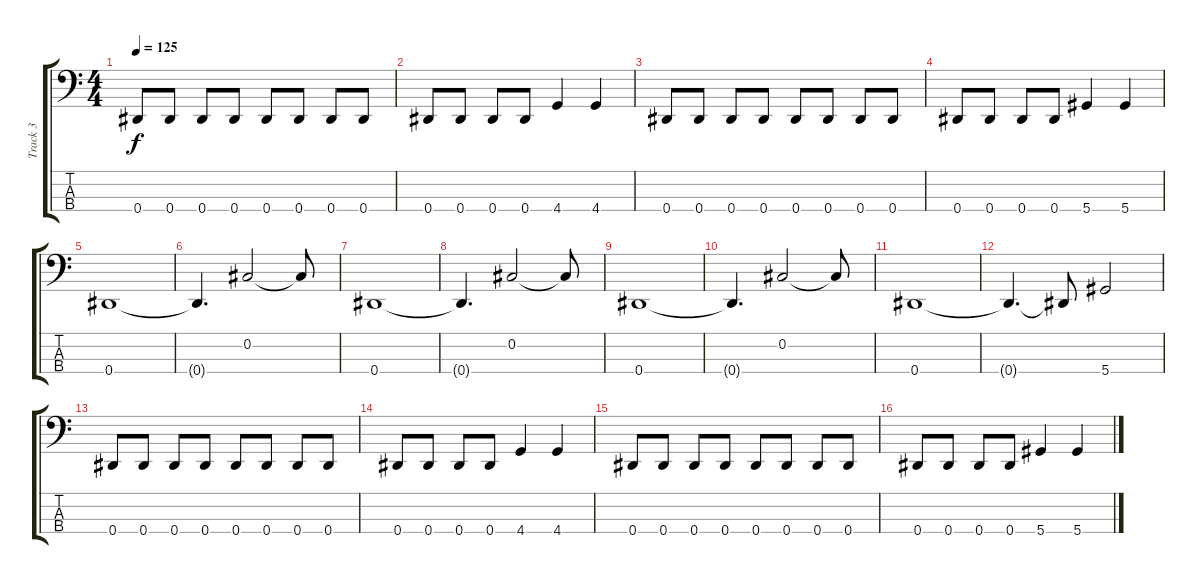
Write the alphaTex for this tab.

\track ("Track 3" "Track 3") {instrument electricbassfinger}
\staff {score tabs}
\tuning (Gb2 Db2 Ab1 Eb1) {hide}
\ts (4 4)
\tempo 125
\clef f4
\ks c
0.4.8{dy f} 0.4.8 0.4.8 0.4.8 0.4.8 0.4.8 0.4.8 0.4.8 |
0.4.8 0.4.8 0.4.8 0.4.8 4.4.4 4.4.4 |
0.4.8 0.4.8 0.4.8 0.4.8 0.4.8 0.4.8 0.4.8 0.4.8 |
0.4.8 0.4.8 0.4.8 0.4.8 5.4.4 5.4.4 |
0.4.1 |
0.4{t}.4{d} 0.2.2 0.2{t}.8 |
0.4.1 |
0.4{t}.4{d} 0.2.2 0.2{t}.8 |
0.4.1 |
0.4{t}.4{d} 0.2.2 0.2{t}.8 |
0.4.1 |
0.4{t}.4{d} 0.4{t}.8 5.4.2 |
0.4.8 0.4.8 0.4.8 0.4.8 0.4.8 0.4.8 0.4.8 0.4.8 |
0.4.8 0.4.8 0.4.8 0.4.8 4.4.4 4.4.4 |
0.4.8 0.4.8 0.4.8 0.4.8 0.4.8 0.4.8 0.4.8 0.4.8 |
0.4.8 0.4.8 0.4.8 0.4.8 5.4.4 5.4.4
